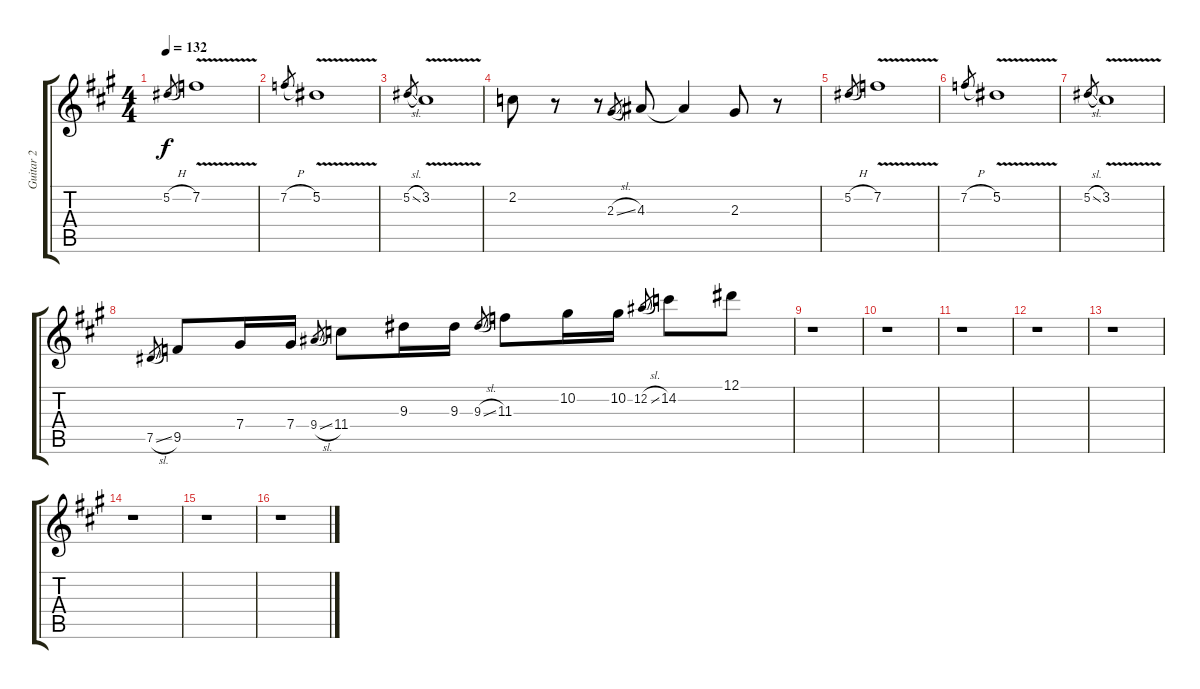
\track ("Guitar 2" "Guitar 2") {instrument distortionguitar}
\staff {score tabs}
\tuning (Eb4 Bb3 Gb3 Db3 Ab2 Eb2) {hide}
\ts (4 4)
\tempo 132
\clef g2
\ks a
5.2{h}.8{gr dy f} 7.2{v}.1 |
7.2{h}.8{gr} 5.2{v}.1 |
5.2{sl}.8{gr} 3.2{v}.1 |
2.2.8 r.8 r.8 2.3{sl}.8{gr} 4.3.8 4.3{t}.4 2.3.8 r.8 |
5.2{h}.8{gr} 7.2{v}.1 |
7.2{h}.8{gr} 5.2{v}.1 |
5.2{sl}.8{gr} 3.2{v}.1 |
7.5{sl}.8{gr} 9.5.8 7.4.16 7.4.16 9.4{sl}.8{gr} 11.4.8 9.3.16 9.3.16 9.3{sl}.8{gr} 11.3.8 10.2.16 10.2.16 12.2{sl}.8{gr} 14.2.8 12.1.8 |
r.1 |
r.1 |
r.1 |
r.1 |
r.1 |
r.1 |
r.1 |
r.1
